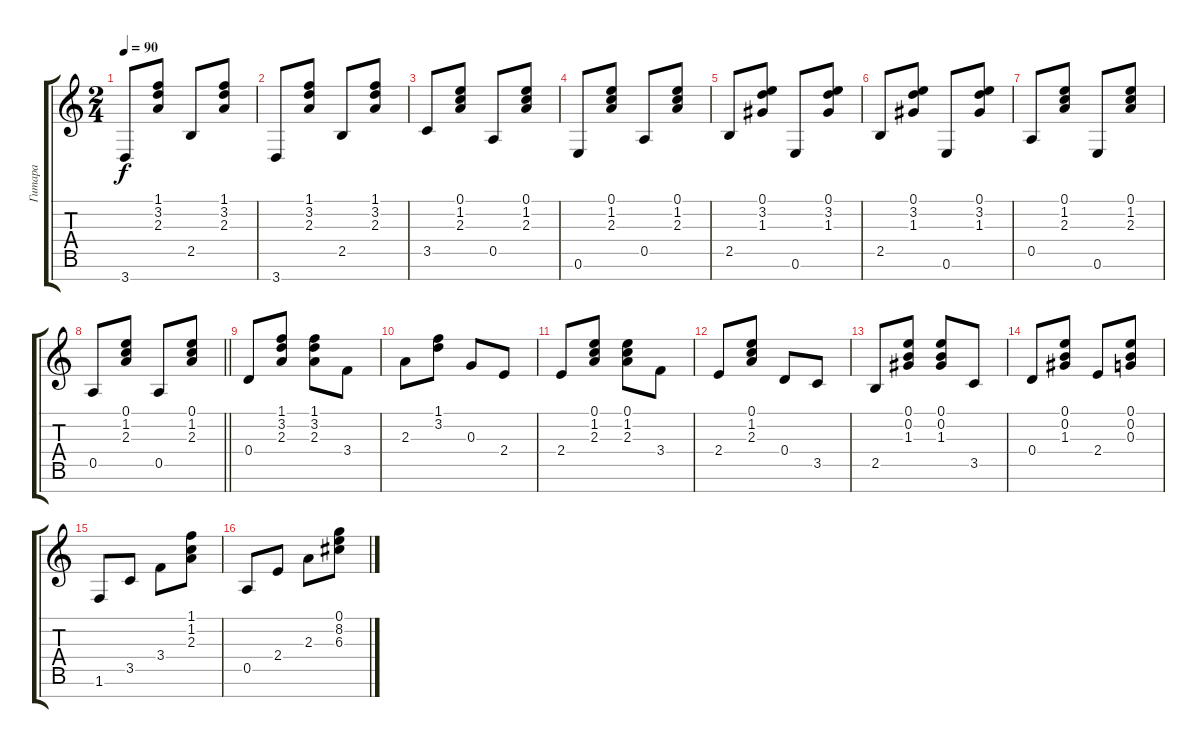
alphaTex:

\track ("Гитара" "Гитара") {instrument acousticguitarnylon}
\staff {score tabs}
\tuning (E4 B3 G3 D3 A2 E2 B1) {hide}
\ts (2 4)
\tempo 90
\clef g2
\ks c
3.7.8{dy f} (1.1 3.2 2.3).8 2.5.8 (1.1 3.2 2.3).8 |
3.7.8 (1.1 3.2 2.3).8 2.5.8 (1.1 3.2 2.3).8 |
3.5.8 (0.1 1.2 2.3).8 0.5.8 (0.1 1.2 2.3).8 |
0.6.8 (0.1 1.2 2.3).8 0.5.8 (0.1 1.2 2.3).8 |
2.5.8 (0.1 3.2 1.3).8 0.6.8 (0.1 3.2 1.3).8 |
2.5.8 (0.1 3.2 1.3).8 0.6.8 (0.1 3.2 1.3).8 |
0.5.8 (0.1 1.2 2.3).8 0.6.8 (0.1 1.2 2.3).8 |
\barLineRight lightlight
0.5.8 (0.1 1.2 2.3).8 0.5.8 (0.1 1.2 2.3).8 |
0.4.8 (1.1 3.2 2.3).8 (1.1 3.2 2.3).8 3.4.8 |
2.3.8 (1.1 3.2).8 0.3.8 2.4.8 |
2.4.8 (0.1 1.2 2.3).8 (0.1 1.2 2.3).8 3.4.8 |
2.4.8 (0.1 1.2 2.3).8 0.4.8 3.5.8 |
2.5.8 (0.1 0.2 1.3).8 (0.1 0.2 1.3).8 3.5.8 |
0.4.8 (0.1 0.2 1.3).8 2.4.8 (0.1 0.2 0.3).8 |
1.6.8 3.5.8 3.4.8 (1.1 1.2 2.3).8 |
0.5.8 2.4.8 2.3.8 (0.1 8.2 6.3).8
